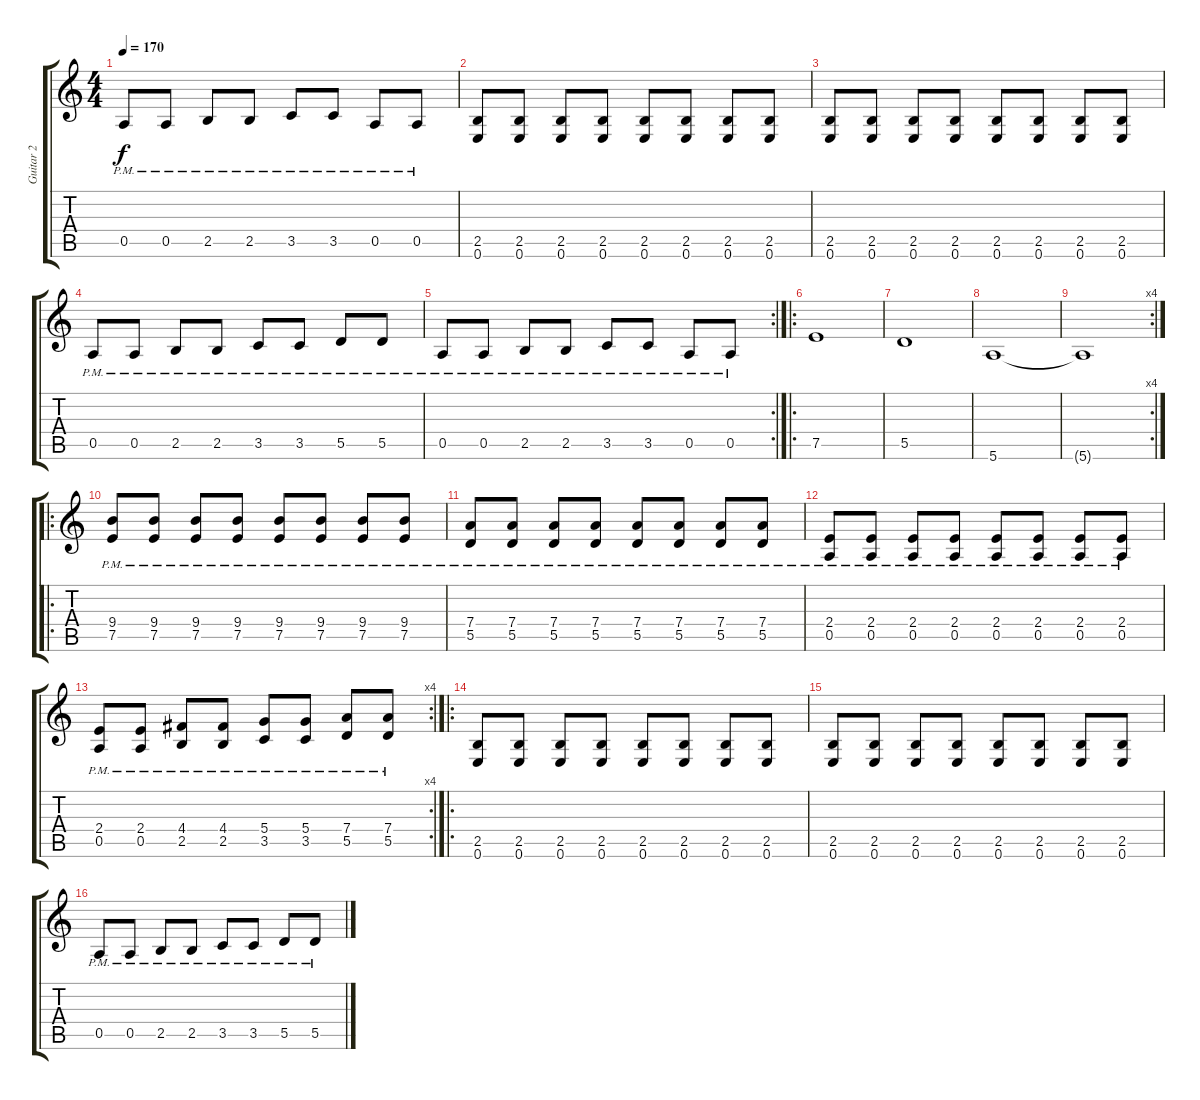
\track ("Guitar 2" "Guitar 2") {instrument overdrivenguitar}
\staff {score tabs}
\tuning (E4 B3 G3 D3 A2 E2) {hide}
\ts (4 4)
\tempo 170
\clef g2
\ks c
0.5{pm}.8{dy f} 0.5{pm}.8 2.5{pm}.8 2.5{pm}.8 3.5{pm}.8 3.5{pm}.8 0.5{pm}.8 0.5{pm}.8 |
(2.5 0.6).8 (2.5 0.6).8 (2.5 0.6).8 (2.5 0.6).8 (2.5 0.6).8 (2.5 0.6).8 (2.5 0.6).8 (2.5 0.6).8 |
(2.5 0.6).8 (2.5 0.6).8 (2.5 0.6).8 (2.5 0.6).8 (2.5 0.6).8 (2.5 0.6).8 (2.5 0.6).8 (2.5 0.6).8 |
0.5{pm}.8 0.5{pm}.8 2.5{pm}.8 2.5{pm}.8 3.5{pm}.8 3.5{pm}.8 5.5{pm}.8 5.5{pm}.8 |
\rc 2
0.5{pm}.8 0.5{pm}.8 2.5{pm}.8 2.5{pm}.8 3.5{pm}.8 3.5{pm}.8 0.5{pm}.8 0.5{pm}.8 |
\ro
7.5.1 |
5.5.1 |
5.6.1 |
\rc 4
5.6{t}.1 |
\ro
(9.4{pm} 7.5{pm}).8 (9.4{pm} 7.5{pm}).8 (9.4{pm} 7.5{pm}).8 (9.4{pm} 7.5{pm}).8 (9.4{pm} 7.5{pm}).8 (9.4{pm} 7.5{pm}).8 (9.4{pm} 7.5{pm}).8 (9.4{pm} 7.5{pm}).8 |
(7.4{pm} 5.5{pm}).8 (7.4{pm} 5.5{pm}).8 (7.4{pm} 5.5{pm}).8 (7.4{pm} 5.5{pm}).8 (7.4{pm} 5.5{pm}).8 (7.4{pm} 5.5{pm}).8 (7.4{pm} 5.5{pm}).8 (7.4{pm} 5.5{pm}).8 |
(2.4{pm} 0.5{pm}).8 (2.4{pm} 0.5{pm}).8 (2.4{pm} 0.5{pm}).8 (2.4{pm} 0.5{pm}).8 (2.4{pm} 0.5{pm}).8 (2.4{pm} 0.5{pm}).8 (2.4{pm} 0.5{pm}).8 (2.4{pm} 0.5{pm}).8 |
\rc 4
(2.4{pm} 0.5{pm}).8 (2.4{pm} 0.5{pm}).8 (4.4{pm} 2.5{pm}).8 (4.4{pm} 2.5{pm}).8 (5.4{pm} 3.5{pm}).8 (5.4{pm} 3.5{pm}).8 (7.4{pm} 5.5{pm}).8 (7.4{pm} 5.5{pm}).8 |
\ro
(2.5 0.6).8 (2.5 0.6).8 (2.5 0.6).8 (2.5 0.6).8 (2.5 0.6).8 (2.5 0.6).8 (2.5 0.6).8 (2.5 0.6).8 |
(2.5 0.6).8 (2.5 0.6).8 (2.5 0.6).8 (2.5 0.6).8 (2.5 0.6).8 (2.5 0.6).8 (2.5 0.6).8 (2.5 0.6).8 |
0.5{pm}.8 0.5{pm}.8 2.5{pm}.8 2.5{pm}.8 3.5{pm}.8 3.5{pm}.8 5.5{pm}.8 5.5{pm}.8
